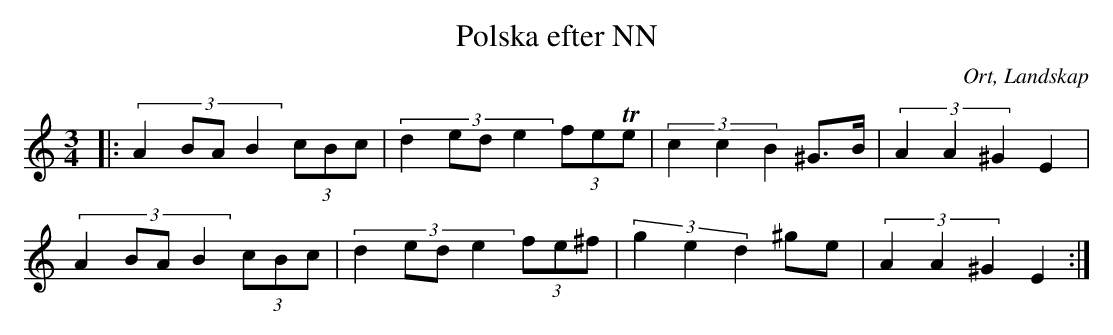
X:1
T:Polska efter NN
O:Ort, Landskap
M:3/4
L:1/8
K:C
|: (3:2:4 A2 BA B2 (3cBc| (3:2:4 d2 ed e2 (3feTe|(3:2:3 c2 c2 B2 ^G>B|(3:2:3 A2 A2 ^G2 E2|
(3:2:4 A2 BA B2 (3cBc| (3:2:4 d2 ed e2 (3fe^f|(3:2:3 g2 e2 d2 ^ge|(3:2:3 A2 A2 ^G2 E2:|
